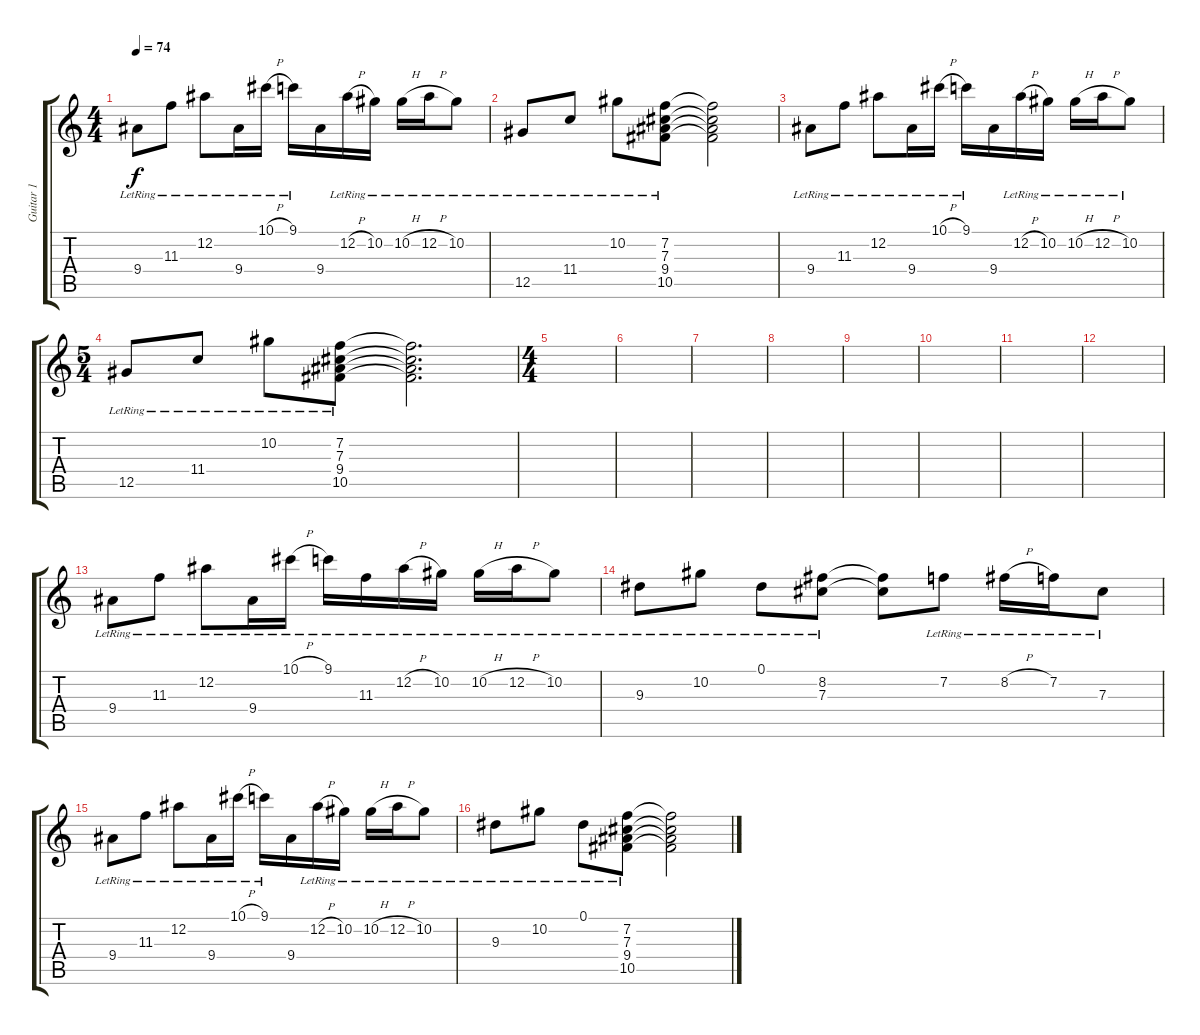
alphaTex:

\track ("Guitar 1" "Guitar 1") {instrument electricguitarclean}
\staff {score tabs}
\tuning (Eb4 Bb3 Gb3 Db3 Ab2 Eb2) {hide}
\ts (4 4)
\tempo 74
\clef g2
\ks c
9.4{lr}.8{dy f} 11.3{lr}.8 12.2{lr}.8 9.4{lr}.16 10.1{h lr}.16 9.1{lr}.16 9.4.16 12.2{h lr}.16 10.2{lr}.16 10.2{h lr}.16 12.2{h lr}.16 10.2{lr}.8 |
12.5{lr}.8 11.4{lr}.8 10.2{lr}.8 (7.2{lr} 7.3{lr} 9.4{lr} 10.5{lr}).8 (7.2{t} 7.3{t} 9.4{t} 10.5{t}).2 |
9.4{lr}.8 11.3{lr}.8 12.2{lr}.8 9.4{lr}.16 10.1{h lr}.16 9.1{lr}.16 9.4.16 12.2{h lr}.16 10.2{lr}.16 10.2{h lr}.16 12.2{h lr}.16 10.2{lr}.8 |
\ts (5 4)
12.5{lr}.8 11.4{lr}.8 10.2{lr}.8 (7.2{lr} 7.3{lr} 9.4{lr} 10.5{lr}).8 (7.2{t} 7.3{t} 9.4{t} 10.5{t}).2{d} |
\ts (4 4)
|
|
|
|
|
|
|
|
9.4{lr}.8 11.3{lr}.8 12.2{lr}.8 9.4{lr}.16 10.1{h lr}.16 9.1{lr}.16 11.3{lr}.16 12.2{h lr}.16 10.2{lr}.16 10.2{h lr}.16 12.2{h lr}.16 10.2{lr}.8 |
9.3{lr}.8 10.2{lr}.8 0.1{lr}.8 (8.2{lr} 7.3{lr}).8 (8.2{t} 7.3{t}).8 7.2{lr}.8 8.2{h lr}.16 7.2{lr}.16 7.3{lr}.8 |
9.4{lr}.8 11.3{lr}.8 12.2{lr}.8 9.4{lr}.16 10.1{h lr}.16 9.1{lr}.16 9.4.16 12.2{h lr}.16 10.2{lr}.16 10.2{h lr}.16 12.2{h lr}.16 10.2{lr}.8 |
9.3{lr}.8 10.2{lr}.8 0.1{lr}.8 (7.2{lr} 7.3{lr} 9.4{lr} 10.5{lr}).8 (7.2{t} 7.3{t} 9.4{t} 10.5{t}).2
